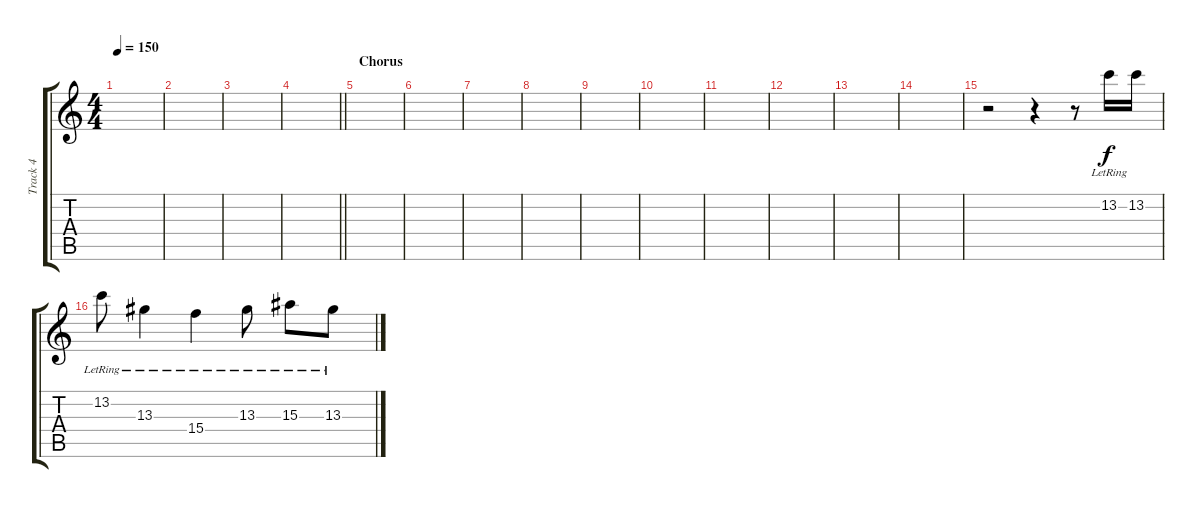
\track ("Track 4" "Track 4") {instrument electricguitarjazz}
\staff {score tabs}
\tuning (E4 B3 G3 D3 A2 E2) {hide}
\ts (4 4)
\tempo 150
\clef g2
\ks c
|
|
|
\barLineRight lightlight
|
\section ("" "Chorus")
|
|
|
|
|
|
|
|
|
|
r.2 r.4 r.8 13.2{lr}.16 13.2{lr}.16 |
13.2{lr}.8 13.3{lr}.4 15.4{lr}.4 13.3{lr}.8 15.3{lr}.8 13.3{lr}.8
